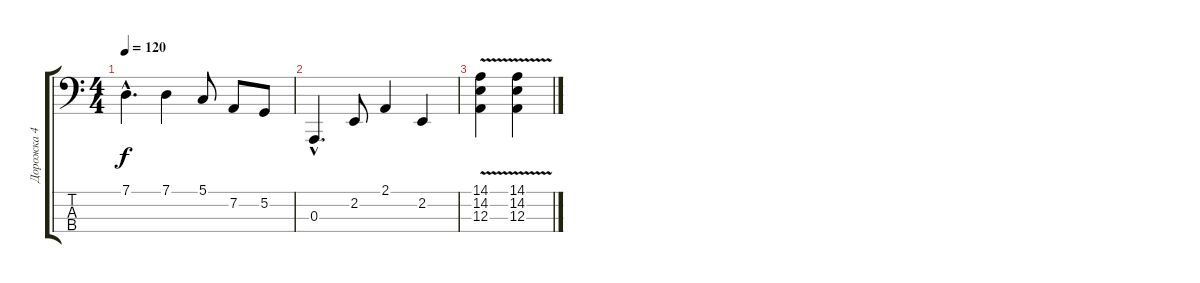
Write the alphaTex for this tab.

\track ("Дорожка 4" "Дорожка 4") {instrument acousticgrandpiano}
\staff {score tabs}
\tuning (G2 D2 A1 E1) {hide}
\ts (4 4)
\tempo 120
\clef f4
\ks c
7.1{hac}.4{d dy f} 7.1.4 5.1.8 7.2.8 5.2.8 |
0.3{hac}.4{d} 2.2.8 2.1.4 2.2.4 |
(14.1 14.2 12.3{v}).4 (14.1 14.2 12.3{v}).4
